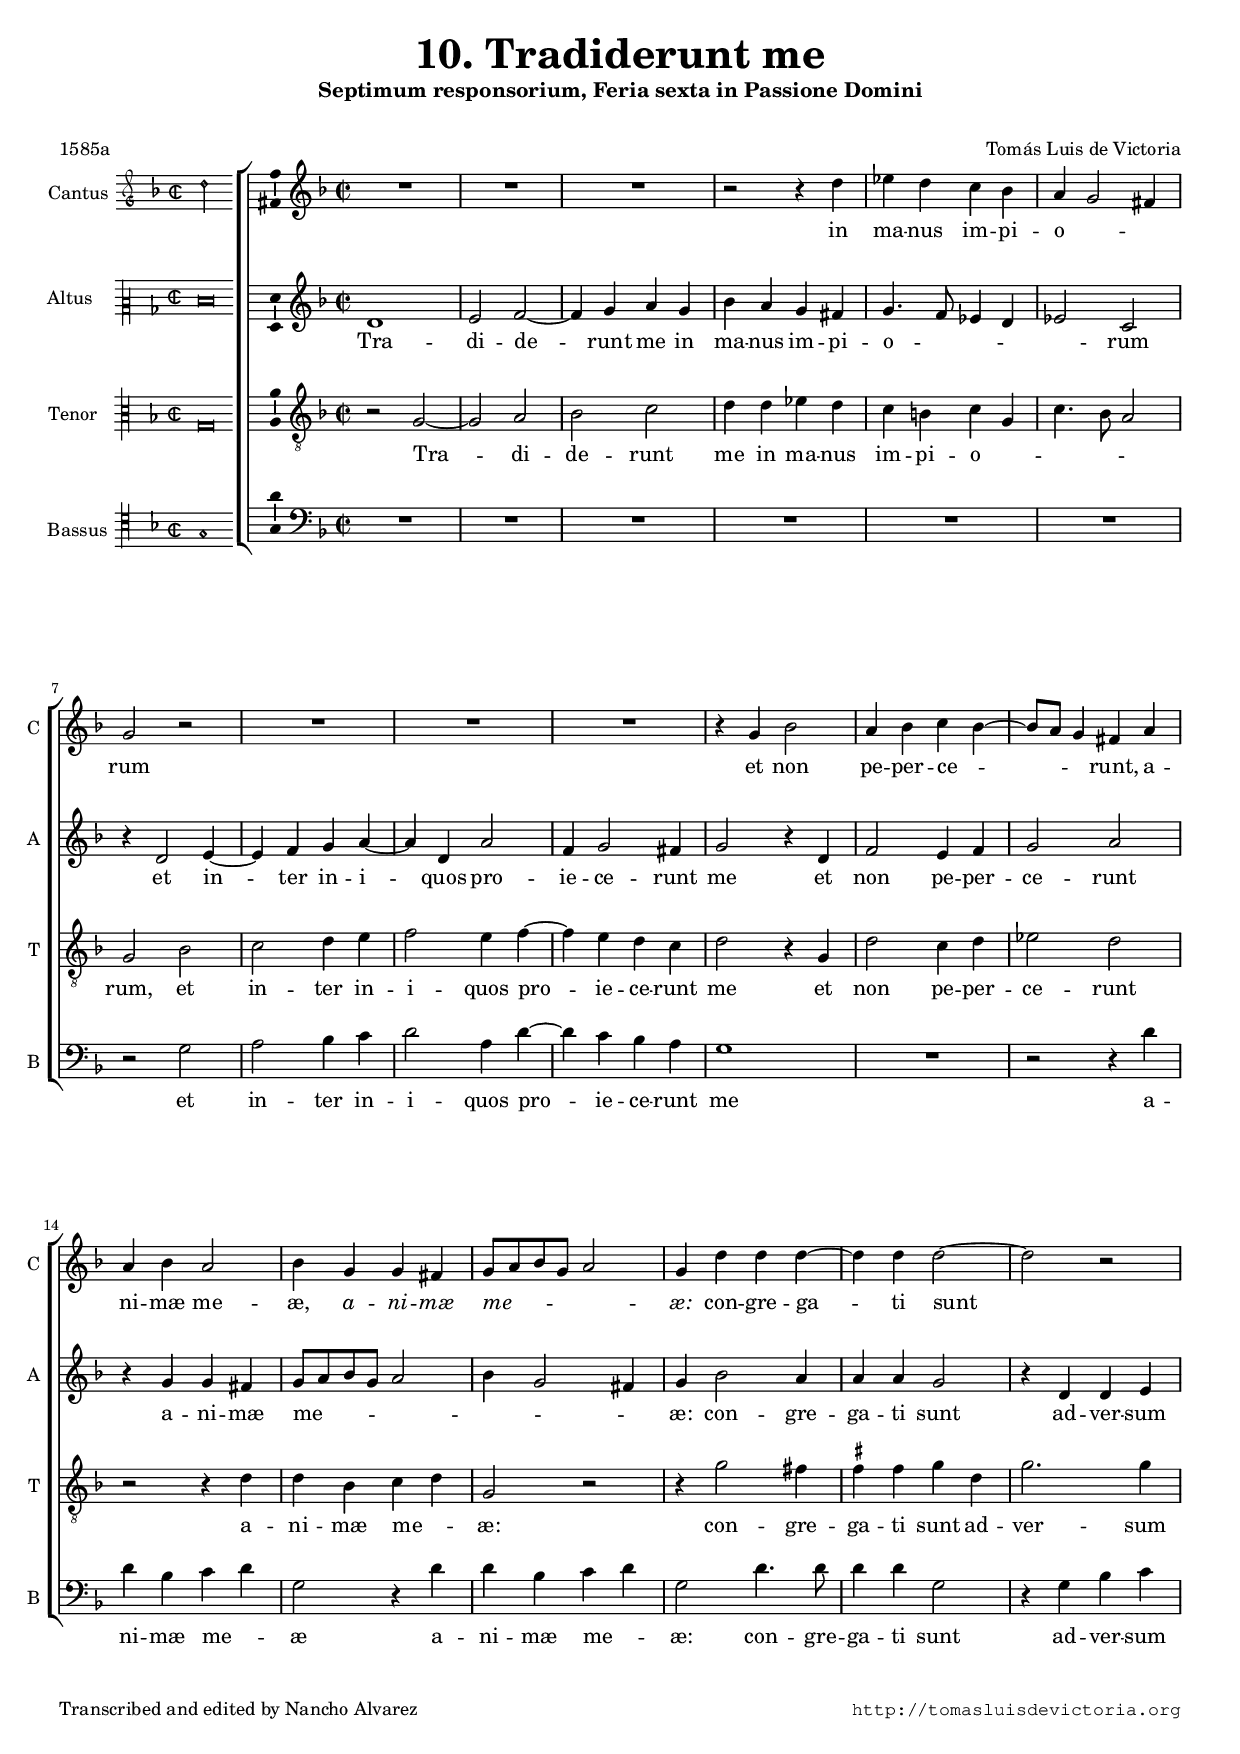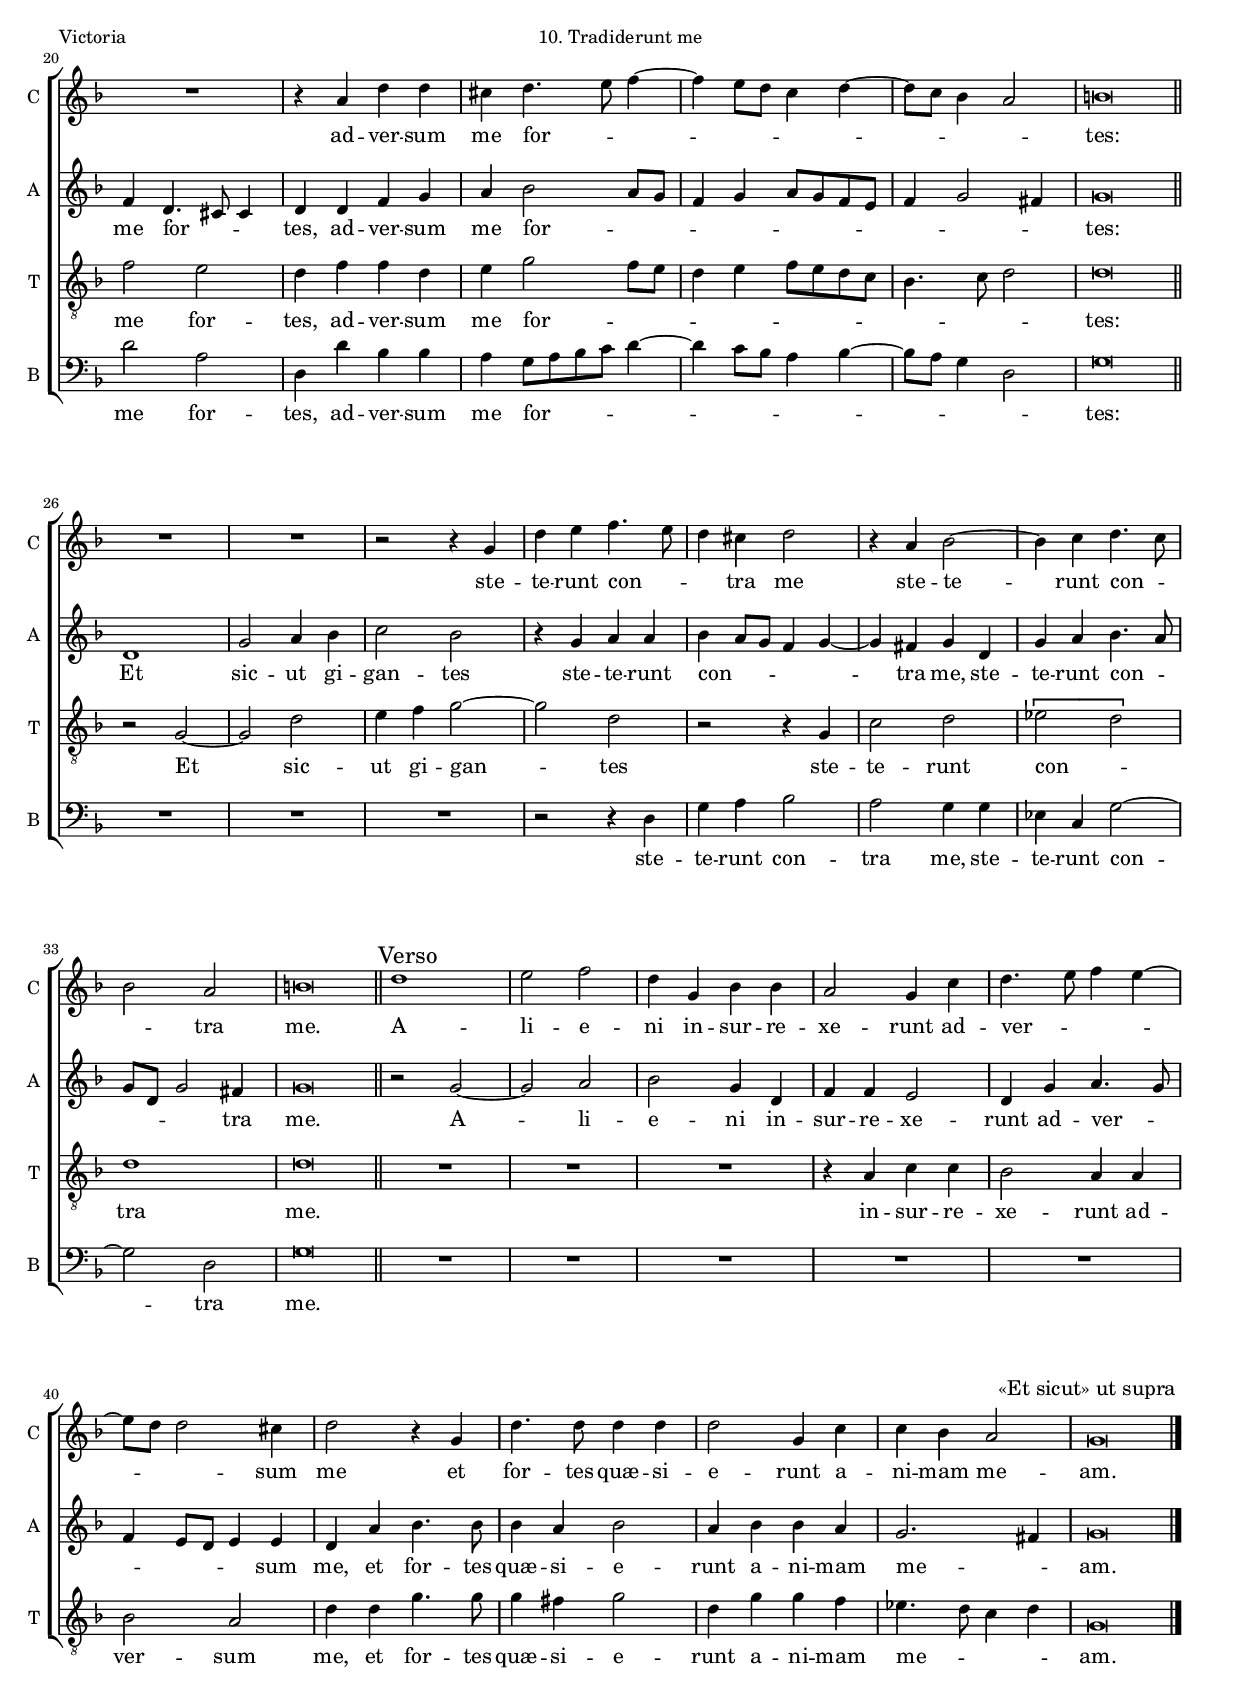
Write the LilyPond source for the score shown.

\version "2.18.0"

#(set-default-paper-size "a4")
#(set-global-staff-size 16)
#(ly:set-option 'point-and-click #f)
%mobile -s15.5 -i3.0 -m7 -ball

italicas=\override LyricText.font-shape = #'italic
rectas=\override LyricText.font-shape = #'upright
ss=\once \set suggestAccidentals = ##t
incipitwidth=20

htitle="10. Tradiderunt me"
hcomposer="Victoria"


\header {
	title=\markup{\fontsize #3 "10. Tradiderunt me" }
	subtitle=\markup{"Septimum responsorium, Feria sexta in Passione Domini"}
	subsubtitle=" "
	composer="Tomás Luis de Victoria"
        pdfauthor=\composer
	poet = "1585a"
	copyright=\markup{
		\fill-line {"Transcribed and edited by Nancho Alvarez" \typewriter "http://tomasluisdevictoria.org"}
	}
%	tagline=""
}

global={\key d \minor \time 2/2 \skip 1*25 \bar "||" \break
				\skip 1*9 \bar "||"
				\skip 1*11 \bar "|." 
}


cantus={
	R1 |
	R |
	R |
	r2 r4 d'' |
%5
	ees'' d'' c'' bes' |
	a' g'2 fis'4 |
	g'2 r |
	R1 |
	R |
%10
	R |
	r4 g' bes'2 |
	a'4 bes' c'' bes' ~ |
	bes'8 a' g'4 fis' a' |
	a' bes' a'2 |
%15
	bes'4 g' g' fis' |
	g'8 a' bes' g' a'2 |
	g'4 d'' d'' d'' ~ |
	d'' d'' d''2 ~ |
	d'' r |
%20
	R1 |
	r4 a' d'' d'' |
	cis'' d''4. e''8 f''4 ~ |
	f'' e''8 d'' c''4 d'' ~ |
	d''8 c'' bes'4 a'2 |
%25
	b'\breve*1/2 |
	s1*0 |
	R1
	R |
	r2 r4 g' |
	d'' e'' f''4. e''8 |
%30
	d''4 cis'' d''2 |
	r4 a' bes'2 ~ |
	bes'4 c'' d''4. c''8 |
	bes'2 a' |
	b'\breve*1/2 |
	\override Score.RehearsalMark.self-alignment-X = #left
	\override Score.RehearsalMark.break-visibility = #end-of-line-invisible
	\mark \markup{"Verso"}
%35
	d''1 |
	e''2 f'' |
	d''4 g' bes' bes' |
	a'2 g'4 c'' |
	d''4. e''8 f''4 e'' ~ |
%40
	e''8 d'' d''2 cis''4 |
	d''2 r4 g' |
	d''4. d''8 d''4 d'' |
	d''2 g'4 c'' |
	c'' bes' a'2 |
%45
	g'\breve*1/2
	\override Score.RehearsalMark.self-alignment-X = #right
	\override Score.RehearsalMark.break-visibility = #begin-of-line-invisible
	\override Score.RehearsalMark.padding = #2.0
	\mark \markup{\smaller "«Et sicut» ut supra"}
}

altus={
	d'1 |
	e'2 f' ~ |
	f'4 g' a' g' |
	bes' a' g' fis' |
%5
	g'4. f'8 ees'4 d' |
	ees'2 c' |
	r4 d'2 e'4 ~ |
	e' f' g' a' ~ |
	a' d' a'2 |
%10
	f'4 g'2 fis'4 |
	g'2 r4 d' |
	f'2 e'4 f' |
	g'2 a' |
	r4 g' g' fis' |
%15
	g'8 a' bes' g' a'2 |
	bes'4 g'2 fis'4 |
	g' bes'2 a'4 |
	a' a' g'2 |
	r4 d' d' e' |
%20
	f' d'4. cis'8 cis'4 |
	d' d' f' g' |
	a' bes'2 a'8 g' |
	f'4 g' a'8 g' f' e' |
	f'4 g'2 fis'4 |
%25
	g'\breve*1/2 |
	d'1 |
	g'2 a'4 bes' |
	c''2 bes' |
	r4 g' a' a' |
%30
	bes' a'8 g' f'4 g' ~ |
	g' fis' g' d' |
	g' a' bes'4. a'8 |
	g' d' g'2 fis'4 |
	g'\breve*1/2 |
%35
	r2 g' ~ |
	g' a' |
	bes' g'4 d' |
	f' f' e'2 |
	d'4 g' a'4. g'8 |
%40
	f'4 e'8 d' e'4 e' |
	d' a' bes'4. bes'8 |
	bes'4 a' bes'2 |
	a'4 bes' bes' a' |
	g'2. fis'4 |
%45
	g'\breve*1/2
}

tenor={
	r2 g ~ |
	g a |
	bes c' |
	d'4 d' ees' d' |
%5
	c' b c' g |
	c'4. bes8 a2 |
	g bes |
	c' d'4 e' |
	f'2 e'4 f' ~ |
%10
	f' e' d' c' |
	d'2 r4 g |
	d'2 c'4 d' |
	ees'2 d' |
	r r4 d' |
%15
	d' bes c' d' |
	g2 r |
	r4 g'2 fis'4 |
	\ss fis' fis' g' d' |
	g'2. g'4 |
%20
	f'2 e' |
	d'4 f' f' d' |
	e' g'2 f'8 e' |
	d'4 e' f'8 e' d' c' |
	bes4. c'8 d'2 |
%25
	d'\breve*1/2 |
	r2 g ~ |
	g d' |
	e'4 f' g'2 ~ |
	g' d' |
%30
	r r4 g |
	c'2 d' |
	\[ees' d'\] |
	d'1 |
	d'\breve*1/2 |
%35
	R1 |
	R |
	R |
	r4 a c' c' |
	bes2 a4 a |
%40
	bes2 a |
	d'4 d' g'4. g'8 |
	g'4 fis' g'2 |
	d'4 g' g' f' |
	ees'4. d'8 c'4 d' |
%45
	g\breve*1/2
}

bassus={
	R1 |
	R |
	R |
	R |
%5
	R |
	R |
	r2 g |
	a bes4 c' |
	d'2 a4 d' ~ |
%10
	d' c' bes a |
	g1 |
	R |
	r2 r4 d' |
	d' bes c' d' |
%15
	g2 r4 d' |
	d' bes c' d' |
	g2 d'4. d'8 |
	d'4 d' g2 |
	r4 g bes c' |
%20
	d'2 a |
	d4 d' bes bes |
	a g8[ a bes c'] d'4 ~ |
	d' c'8 bes a4 bes ~ |
	bes8 a g4 d2 |
%25
	g\breve*1/2 |
	R1 |
	R |
	R |
	r2 r4 d |
%30
	g a bes2 |
	a g4 g |
	ees c g2 ~ |
	g d |
	g\breve*1/2 |
%35
	R1 |
	R |
	R |
	R |
	R |
%40
	R |
	R |
	R |
	R |
	R |
%45
	R
}


textocantus=\lyricmode{
in ma -- nus im -- pi -- o -- _ _ rum
et non pe -- per -- ce -- _ _ _ _ runt, % coma en el original, pero no el breviario
a -- ni -- mæ me -- æ, 
\italicas a -- ni -- mæ me -- _ _ _ _ æ:
\rectas con -- gre -- ga -- _ ti sunt _
ad -- ver -- sum me for -- _ _ _ _ _ _ _ _ _ _ _ tes:
ste -- te -- runt con -- _ _ tra me 
ste -- te -- _ runt con -- _ _ tra me.
A -- li -- e -- ni in -- sur -- re -- xe -- runt ad -- ver -- _ _ _ _ _ _ sum me
et for -- tes quæ -- si -- e -- runt a -- ni -- mam me -- am.

}

textoaltus=\lyricmode{
Tra -- di -- de -- _ runt me in ma -- nus im -- pi -- o -- _ _ _ _ rum
et in -- _ ter in -- i -- _ quos pro -- ie -- ce -- runt me
et non pe -- per -- ce -- runt a -- ni -- mæ me -- _ _ _ _ _ _ _ æ: % rubio meæ, meæ
con -- gre -- ga -- ti sunt 
ad -- ver -- sum me for -- _ _ tes,
ad -- ver -- sum me for -- _ _ _ _ _ _ _ _ _ _ _ tes:
Et sic -- ut gi -- gan -- tes
ste -- te -- runt con -- _ _ _ _ _ tra me, 
ste -- te -- runt con -- _ _ _ _ tra me.
A -- _ li -- e -- ni in -- sur -- re -- xe -- runt ad -- ver -- _ _ _ _ _ sum me,
et for -- tes quæ -- si -- e -- runt a -- ni -- mam me -- _ am.
}

textotenor=\lyricmode{
Tra -- _ di -- de -- runt me in ma -- nus im -- pi -- o -- _ _ _ _ rum,
et in -- ter in -- i -- quos pro -- _ ie -- ce -- runt me
et non pe -- per -- ce -- runt 
a -- ni -- mæ me -- _ æ:
con -- gre -- ga -- ti sunt 
ad -- ver -- sum me for -- tes,
ad -- ver -- sum me for -- _ _ _ _ _ _ _ _ _ _ _ tes:
Et _ sic -- ut gi -- gan -- _ tes
ste -- te -- runt con -- _ tra me.
in -- sur -- re -- xe -- runt ad -- ver -- sum me,
et for -- tes quæ -- si -- e -- runt a -- ni -- mam me -- _ _ _ am.
}

textobassus=\lyricmode{
et in -- ter in -- i -- quos pro -- _ ie -- ce -- runt me
a -- ni -- mæ me -- _ æ
a -- ni -- mæ me -- _ æ:
con -- gre -- ga -- ti sunt 
ad -- ver -- sum me for -- tes,
ad -- ver -- sum me for -- _ _ _ _ _ _ _ _ _ _ _ _ _ tes:
ste -- te -- runt con -- tra me,
ste -- te -- runt con -- _ tra me.
}



incipitcantus=\markup{
	\score{
		{ 
		\set Staff.instrumentName="Cantus "
		\override NoteHead.style = #'neomensural
		\override Rest.style = #'neomensural
		\override Staff.TimeSignature.style = #'neomensural
		\cadenzaOn 
		\clef "petrucci-g"
		\key d \minor
		\time 2/2
		d''2
		} 
	\layout { line-width=\incipitwidth indent = 0 }
	}
}


incipitaltus=\markup{
	\score{
		{ 
		\set Staff.instrumentName="Altus    "
		\override NoteHead.style = #'neomensural 
		\override Rest.style = #'neomensural
		\override Staff.TimeSignature.style = #'neomensural
		\cadenzaOn 
		\clef "petrucci-c2"
		\key d \minor
		\time 2/2
		d'\breve
		} 
	\layout { line-width=\incipitwidth indent = 0 }
	}
}


incipittenor=\markup{
	\score{
		{ 
		\set Staff.instrumentName="Tenor   "
		\override NoteHead.style = #'neomensural 
		\override Rest.style = #'neomensural
		\override Staff.TimeSignature.style = #'neomensural
		\cadenzaOn 
		\clef "petrucci-c3"
		\key d \minor
		\time 2/2
		g\breve
		} 
	\layout { line-width=\incipitwidth indent = 0 }
	}
}


incipitbassus=\markup{
	\score{
		{ 
		\set Staff.instrumentName="Bassus "
		\override NoteHead.style = #'neomensural 
		\override Rest.style = #'neomensural
		\override Staff.TimeSignature.style = #'neomensural
		\cadenzaOn 
		\clef "petrucci-c4"
		\key d \minor
		\time 2/2
		g1
		} 
	\layout { line-width=\incipitwidth indent = 0 }
	}
}





\score {
\transpose c' c' {
\new ChoirStaff<<

	\new Staff <<\global
	\new Voice="v1" {
		\set Staff.instrumentName=\incipitcantus
		\set Staff.shortInstrumentName="C "
		\clef "treble"
		\cantus }
	\new Lyrics \lyricsto "v1" {\textocantus }
	>>

	
	\new Staff << \global
	\new Voice="v2" {
		\set Staff.instrumentName=\incipitaltus
		\set Staff.shortInstrumentName="A "
		\clef "treble" 
		\altus}
	\new Lyrics \lyricsto "v2" {\textoaltus }
	>>

	
	\new Staff <<\global
	\new Voice="v3" {
		\set Staff.instrumentName=\incipittenor
		\set Staff.shortInstrumentName="T "
		\clef "G_8"
		\tenor }
	\new Lyrics \lyricsto "v3" {\textotenor }
	>>
	

	\new Staff <<\global
	\new Voice="v4" {
		\set Staff.instrumentName=\incipitbassus
		\set Staff.shortInstrumentName="B "
		\clef "bass" 
		\bassus }
	\new Lyrics \lyricsto "v4" {\textobassus}
	>>
	
>>
}%transpose

\layout{ 
	\context {\Score \override BarNumber.padding = #2 }
	\context {\Lyrics 
	      \override LyricText.font-size = #1.5 
	      \override LyricHyphen.minimum-distance = #0.33
	    }
	\context {\Voice melismaBusyProperties = #'() }
	\context {\Staff 
	          \RemoveEmptyStaves %notablet
	}
	\context {\Staff \consists Ambitus_engraver 
			\override LigatureBracket.padding = #1
			\override VerticalAxisGroup.staff-staff-spacing =
			#'((basic-distance . 11) (minimum-distance . 0) (padding . 1))
	}
}

%\midi {}

}

\paper{
	evenHeaderMarkup=\markup  \fill-line { \hcomposer \htitle #" " } %notablet
	%tablet evenHeaderMarkup=\markup  \fill-line { \fromproperty #'page:page-number-string \htitle \hcomposer }
	%tablet oddHeaderMarkup= \markup  \fill-line { \on-the-fly #not-first-page \hcomposer \on-the-fly #not-first-page \htitle \on-the-fly #not-first-page \fromproperty #'page:page-number-string }
	%system-count=8
	%page-count=1
	ragged-last-bottom = ##f
	indent=3.2\cm
	system-system-spacing =
	#'((basic-distance . 20) (minimum-distance . 0) (padding . 5))
	top-system-spacing = % header
	#'((basic-distance . 8) (minimum-distance . 0) (padding . 0))
	last-bottom-spacing = % footer
	#'((basic-distance . 12) (minimum-distance . 0) (padding . 0))
	%top-markup-spacing #'basic-distance = 0
	%markup-system-spacing #'basic-distance = 20
}